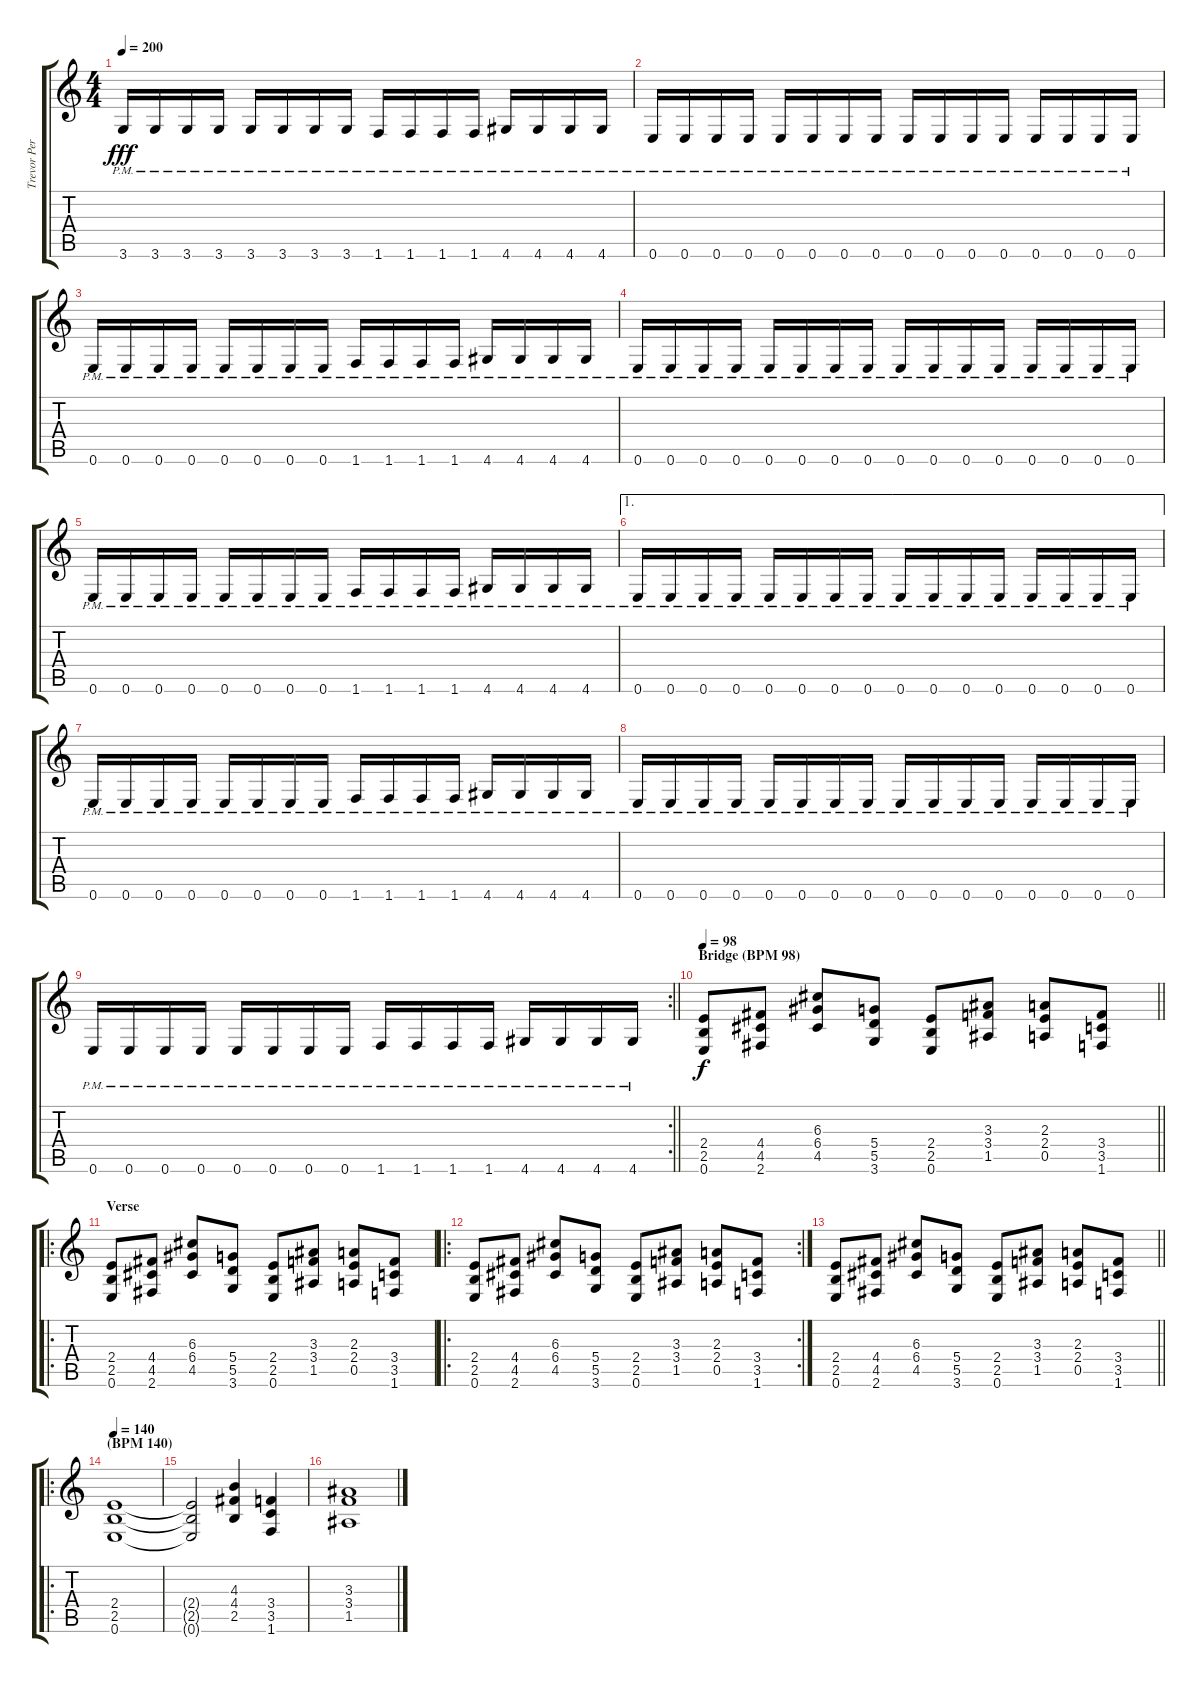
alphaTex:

\track ("Trevor Peres" "Trevor Per") {instrument distortionguitar}
\staff {score tabs}
\tuning (E4 B3 G3 D3 A2 E2) {hide}
\ts (4 4)
\tempo 200
\clef g2
\ks c
3.6{pm}.16{dy fff} 3.6{pm}.16 3.6{pm}.16 3.6{pm}.16 3.6{pm}.16 3.6{pm}.16 3.6{pm}.16 3.6{pm}.16 1.6{pm}.16 1.6{pm}.16 1.6{pm}.16 1.6{pm}.16 4.6{pm}.16 4.6{pm}.16 4.6{pm}.16 4.6{pm}.16 |
0.6{pm}.16 0.6{pm}.16 0.6{pm}.16 0.6{pm}.16 0.6{pm}.16 0.6{pm}.16 0.6{pm}.16 0.6{pm}.16 0.6{pm}.16 0.6{pm}.16 0.6{pm}.16 0.6{pm}.16 0.6{pm}.16 0.6{pm}.16 0.6{pm}.16 0.6{pm}.16 |
0.6{pm}.16 0.6{pm}.16 0.6{pm}.16 0.6{pm}.16 0.6{pm}.16 0.6{pm}.16 0.6{pm}.16 0.6{pm}.16 1.6{pm}.16 1.6{pm}.16 1.6{pm}.16 1.6{pm}.16 4.6{pm}.16 4.6{pm}.16 4.6{pm}.16 4.6{pm}.16 |
0.6{pm}.16 0.6{pm}.16 0.6{pm}.16 0.6{pm}.16 0.6{pm}.16 0.6{pm}.16 0.6{pm}.16 0.6{pm}.16 0.6{pm}.16 0.6{pm}.16 0.6{pm}.16 0.6{pm}.16 0.6{pm}.16 0.6{pm}.16 0.6{pm}.16 0.6{pm}.16 |
0.6{pm}.16 0.6{pm}.16 0.6{pm}.16 0.6{pm}.16 0.6{pm}.16 0.6{pm}.16 0.6{pm}.16 0.6{pm}.16 1.6{pm}.16 1.6{pm}.16 1.6{pm}.16 1.6{pm}.16 4.6{pm}.16 4.6{pm}.16 4.6{pm}.16 4.6{pm}.16 |
\ae 1
0.6{pm}.16 0.6{pm}.16 0.6{pm}.16 0.6{pm}.16 0.6{pm}.16 0.6{pm}.16 0.6{pm}.16 0.6{pm}.16 0.6{pm}.16 0.6{pm}.16 0.6{pm}.16 0.6{pm}.16 0.6{pm}.16 0.6{pm}.16 0.6{pm}.16 0.6{pm}.16 |
0.6{pm}.16 0.6{pm}.16 0.6{pm}.16 0.6{pm}.16 0.6{pm}.16 0.6{pm}.16 0.6{pm}.16 0.6{pm}.16 1.6{pm}.16 1.6{pm}.16 1.6{pm}.16 1.6{pm}.16 4.6{pm}.16 4.6{pm}.16 4.6{pm}.16 4.6{pm}.16 |
0.6{pm}.16 0.6{pm}.16 0.6{pm}.16 0.6{pm}.16 0.6{pm}.16 0.6{pm}.16 0.6{pm}.16 0.6{pm}.16 0.6{pm}.16 0.6{pm}.16 0.6{pm}.16 0.6{pm}.16 0.6{pm}.16 0.6{pm}.16 0.6{pm}.16 0.6{pm}.16 |
\rc 2
\barLineRight lightlight
0.6{pm}.16 0.6{pm}.16 0.6{pm}.16 0.6{pm}.16 0.6{pm}.16 0.6{pm}.16 0.6{pm}.16 0.6{pm}.16 1.6{pm}.16 1.6{pm}.16 1.6{pm}.16 1.6{pm}.16 4.6{pm}.16 4.6{pm}.16 4.6{pm}.16 4.6{pm}.16 |
\section ("" "Bridge (BPM 98)")
\tempo 98
\barLineRight lightlight
(2.4 2.5 0.6).8{dy f} (4.4 4.5 2.6).8 (6.3 6.4 4.5).8 (5.4 5.5 3.6).8 (2.4 2.5 0.6).8 (3.3 3.4 1.5).8 (2.3 2.4 0.5).8 (3.4 3.5 1.6).8 |
\ro
\section ("" "Verse")
(2.4 2.5 0.6).8 (4.4 4.5 2.6).8 (6.3 6.4 4.5).8 (5.4 5.5 3.6).8 (2.4 2.5 0.6).8 (3.3 3.4 1.5).8 (2.3 2.4 0.5).8 (3.4 3.5 1.6).8 |
\ro
\rc 2
(2.4 2.5 0.6).8 (4.4 4.5 2.6).8 (6.3 6.4 4.5).8 (5.4 5.5 3.6).8 (2.4 2.5 0.6).8 (3.3 3.4 1.5).8 (2.3 2.4 0.5).8 (3.4 3.5 1.6).8 |
\barLineRight lightlight
(2.4 2.5 0.6).8 (4.4 4.5 2.6).8 (6.3 6.4 4.5).8 (5.4 5.5 3.6).8 (2.4 2.5 0.6).8 (3.3 3.4 1.5).8 (2.3 2.4 0.5).8 (3.4 3.5 1.6).8 |
\ro
\section ("" "(BPM 140)")
\tempo 140
(2.4 2.5 0.6).1 |
(2.4{t} 2.5{t} 0.6{t}).2 (4.3 4.4 2.5).4 (3.4 3.5 1.6).4 |
(3.3 3.4 1.5).1
